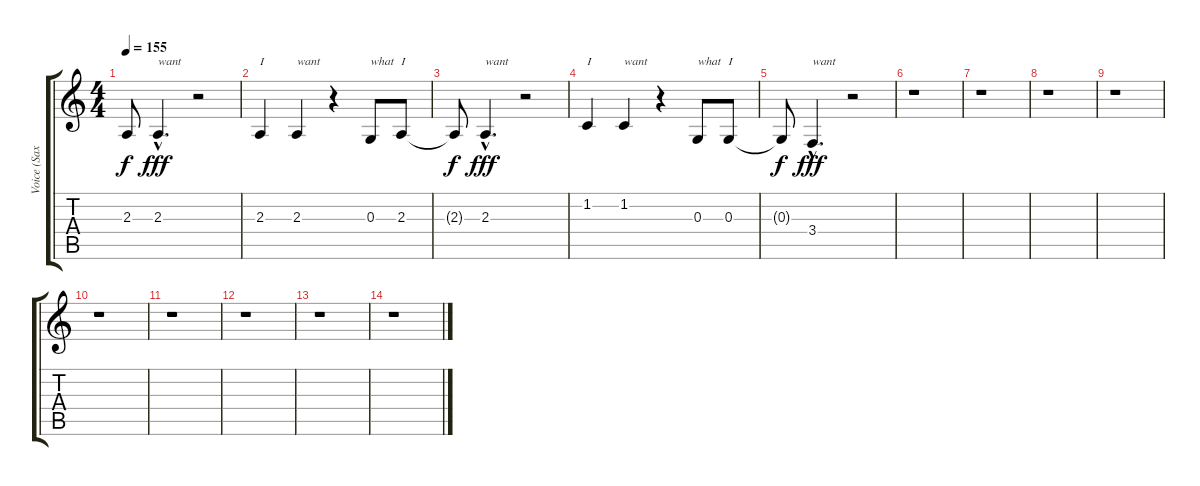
\track ("Voice (Sax 1)       " "Voice (Sax") {instrument altosax}
\staff {score tabs}
\tuning (E4 B3 G3 D3 A2 E2) {hide}
\ts (4 4)
\tempo 155
\clef g2
\ks c
2.3{t}.8{dy f} 2.3{hac}.4{d txt "want" dy fff} r.2 |
2.3.4{txt "I"} 2.3.4{txt "want "} r.4 0.3.8{txt "what "} 2.3.8{txt "I"} |
2.3{t}.8{dy f} 2.3{hac}.4{d txt "want" dy fff} r.2 |
1.2.4{txt "I "} 1.2.4{txt "want"} r.4 0.3.8{txt "what"} 0.3.8{txt "I"} |
0.3{t}.8{dy f} 3.4{hac}.4{d txt "want" dy fff} r.2 |
r.1 |
r.1 |
r.1 |
r.1 |
r.1 |
r.1 |
r.1 |
r.1 |
r.1
